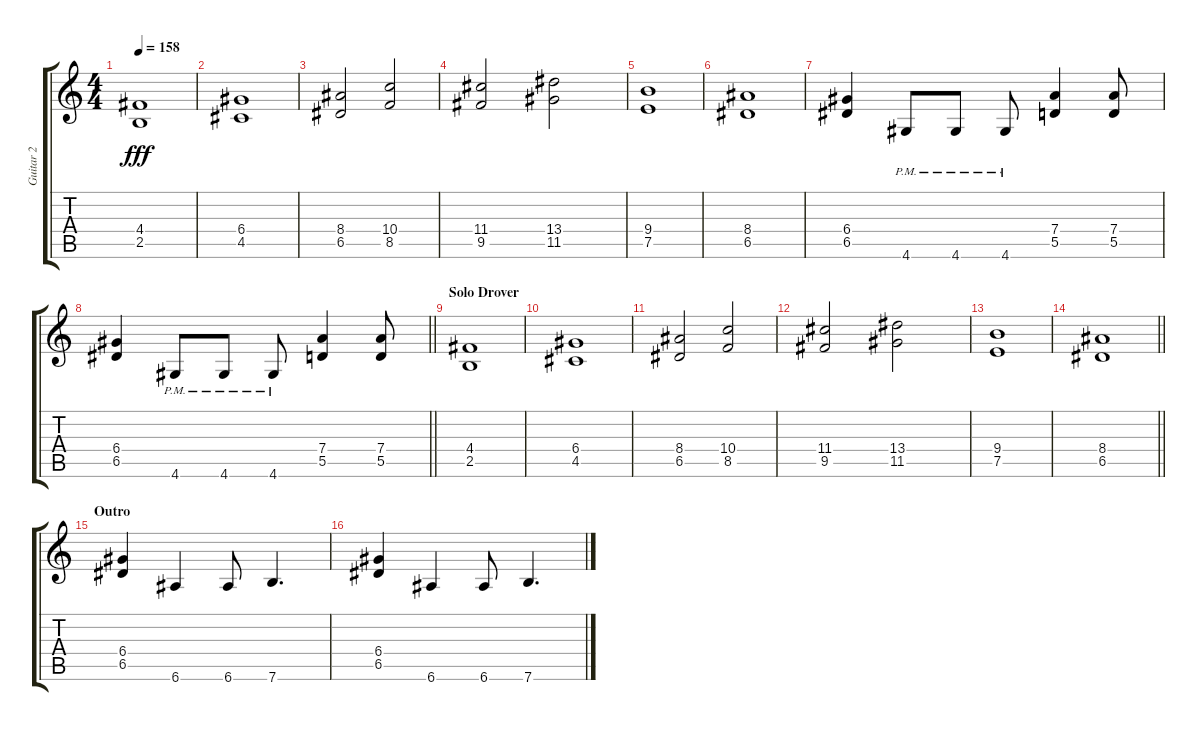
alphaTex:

\track ("Guitar 2" "Guitar 2") {instrument distortionguitar}
\staff {score tabs}
\tuning (E4 B3 G3 D3 A2 E2) {hide}
\ts (4 4)
\tempo 158
\clef g2
\ks c
(4.4 2.5).1{dy fff} |
(6.4 4.5).1 |
(8.4 6.5).2 (10.4 8.5).2 |
(11.4 9.5).2 (13.4 11.5).2 |
(9.4 7.5).1 |
(8.4 6.5).1 |
(6.4 6.5).4 4.6{pm}.8 4.6{pm}.8 4.6{pm}.8 (7.4 5.5).4 (7.4 5.5).8 |
\barLineRight lightlight
(6.4 6.5).4 4.6{pm}.8 4.6{pm}.8 4.6{pm}.8 (7.4 5.5).4 (7.4 5.5).8 |
\section ("" "Solo Drover")
(4.4 2.5).1 |
(6.4 4.5).1 |
(8.4 6.5).2 (10.4 8.5).2 |
(11.4 9.5).2 (13.4 11.5).2 |
(9.4 7.5).1 |
\barLineRight lightlight
(8.4 6.5).1 |
\section ("" "Outro")
(6.4 6.5).4 6.6.4 6.6.8 7.6.4{d} |
(6.4 6.5).4 6.6.4 6.6.8 7.6.4{d}
